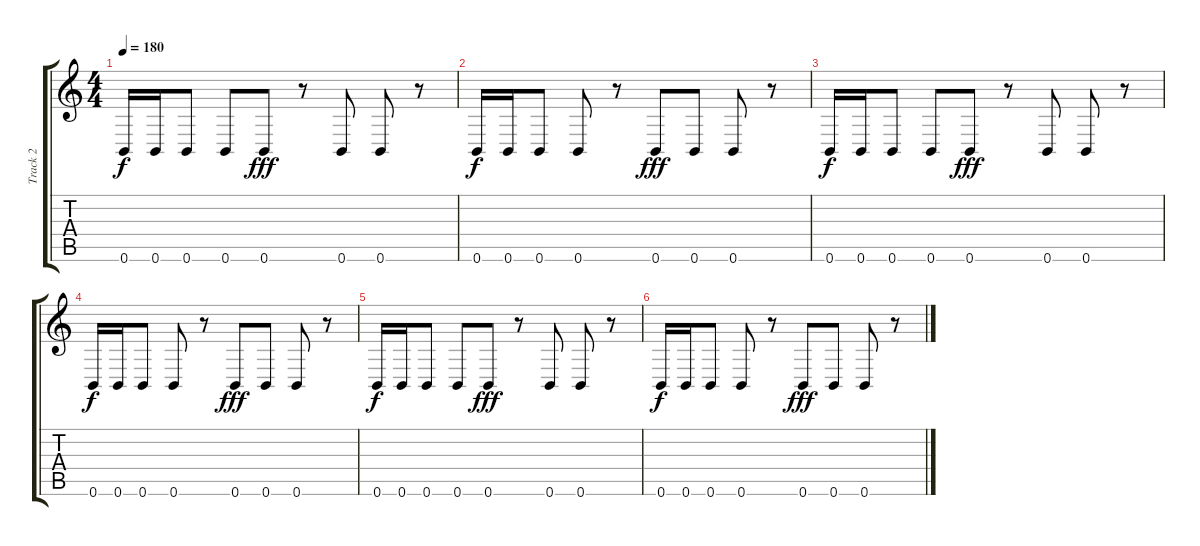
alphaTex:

\track ("Track 2" "Track 2") {instrument distortionguitar}
\staff {score tabs}
\tuning (Db4 Ab3 E3 B2 Gb2 B1) {hide}
\ts (4 4)
\tempo 180
\clef g2
\ks c
0.6.16{dy f} 0.6.16 0.6.8 0.6.8 0.6.8{dy fff} r.8 0.6.8 0.6.8 r.8 |
0.6.16{dy f} 0.6.16 0.6.8 0.6.8 r.8 0.6.8{dy fff} 0.6.8 0.6.8 r.8 |
0.6.16{dy f} 0.6.16 0.6.8 0.6.8 0.6.8{dy fff} r.8 0.6.8 0.6.8 r.8 |
0.6.16{dy f} 0.6.16 0.6.8 0.6.8 r.8 0.6.8{dy fff} 0.6.8 0.6.8 r.8 |
0.6.16{dy f} 0.6.16 0.6.8 0.6.8 0.6.8{dy fff} r.8 0.6.8 0.6.8 r.8 |
0.6.16{dy f} 0.6.16 0.6.8 0.6.8 r.8 0.6.8{dy fff} 0.6.8 0.6.8 r.8
